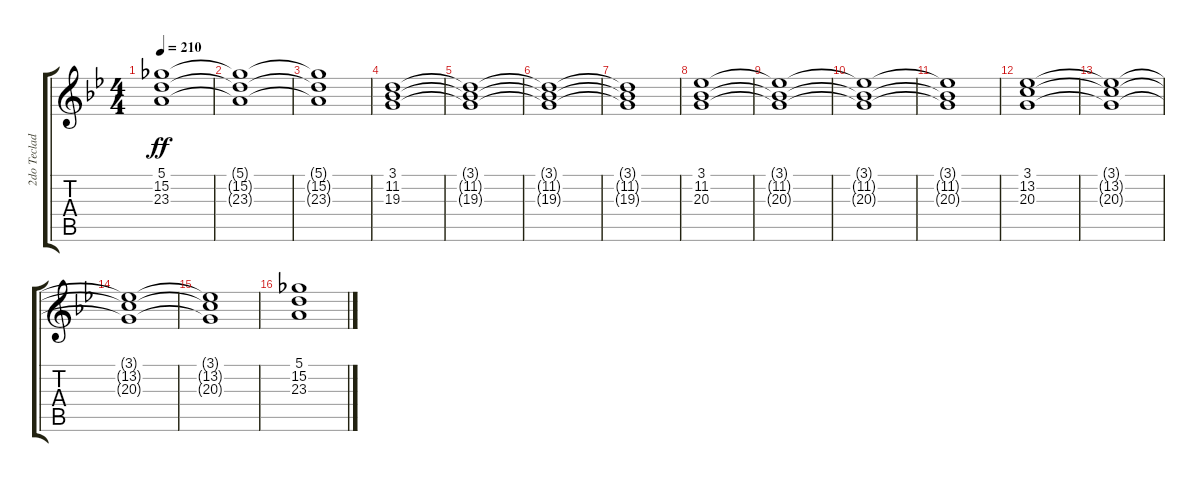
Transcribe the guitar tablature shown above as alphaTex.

\track ("2do Teclado" "2do Teclad") {instrument stringensemble1}
\staff {score tabs}
\tuning (E4 B3 G3 D3 A2 E2) {hide}
\ts (4 4)
\tempo 210
\clef g2
\ks gminor
(5.1{t} 15.2{t} 23.3{t}).1{dy ff} |
(5.1{t} 15.2{t} 23.3{t}).1 |
(5.1{t} 15.2{t} 23.3{t}).1 |
(3.1 11.2 19.3).1 |
(3.1{t} 11.2{t} 19.3{t}).1 |
(3.1{t} 11.2{t} 19.3{t}).1 |
(3.1{t} 11.2{t} 19.3{t}).1 |
(3.1 11.2 20.3).1 |
(3.1{t} 11.2{t} 20.3{t}).1 |
(3.1{t} 11.2{t} 20.3{t}).1 |
(3.1{t} 11.2{t} 20.3{t}).1 |
(3.1 13.2 20.3).1 |
(3.1{t} 13.2{t} 20.3{t}).1 |
(3.1{t} 13.2{t} 20.3{t}).1 |
(3.1{t} 13.2{t} 20.3{t}).1 |
(5.1 15.2 23.3).1
